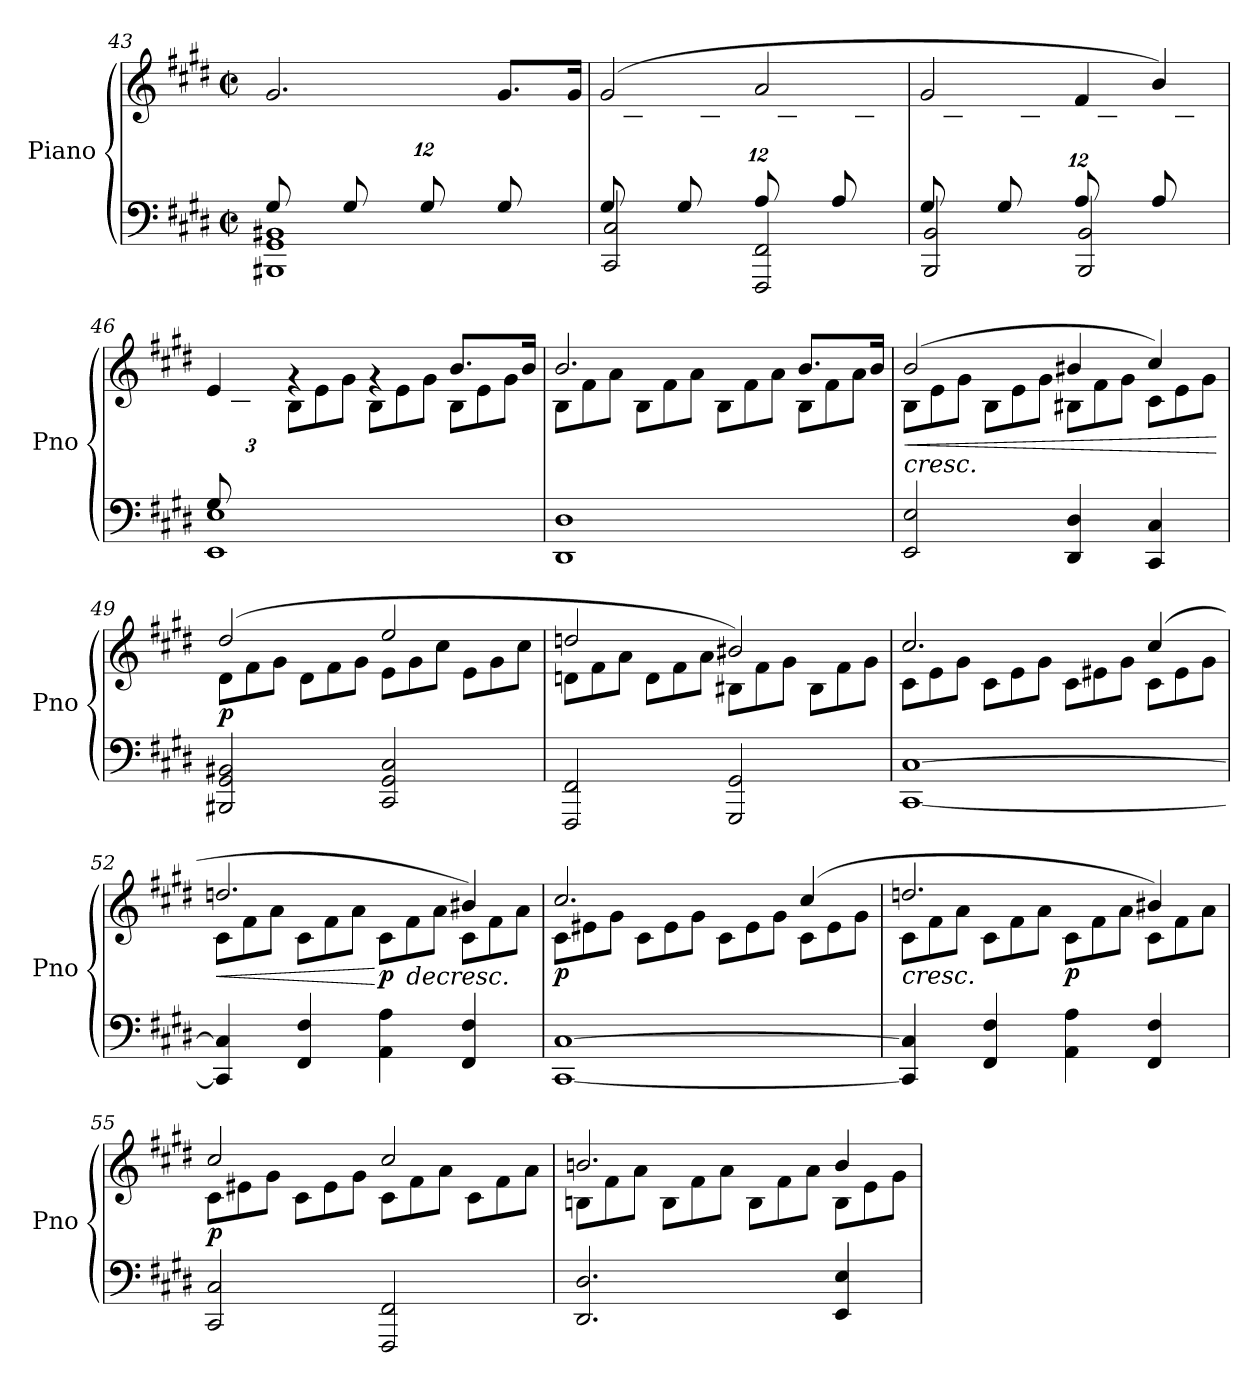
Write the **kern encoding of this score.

**kern	**kern	**dynam
*part1	*part1	*part1
*staff2	*staff1	*staff1/2
*I"Piano	*	*
*I'Pno	*	*
!!LO:LB:g=z
*clefF4	*clefG2	*
*k[f#c#g#d#]	*k[f#c#g#d#]	*
*M4/4	*M4/4	*
*met(c|)	*met(c|)	*
*Xtuplet	*	*
=43	=43	=43
*^	*^	*
12G#/L	1BBB#X 1GG# 1BB#X	2.g#/	12ryy	.
6ryy	.	.	12d#\	.
.	.	.	12f#\J	.
12G#/L	.	.	12ryy	.
6ryy	.	.	12d#\	.
.	.	.	12f#\J	.
12G#/L	.	.	12ryy	.
6ryy	.	.	12d#\	.
.	.	.	12f#\J	.
12G#/L	.	8.g#/L	12ryy	.
6ryy	.	.	12d#\	.
.	.	.	12f#\J	.
.	.	16g#/Jk	.	.
=44	=44	=44	=44	=44
12G#/L	2CC#/ 2C#/	(>2g#/	12ryy	.
6ryy	.	.	12c#\	.
.	.	.	12e\J	.
12G#/L	.	.	12ryy	.
6ryy	.	.	12c#\	.
.	.	.	12e\J	.
12A/L	2FFF#/ 2FF#/	2a/	12ryy	.
6ryy	.	.	12c#\	.
.	.	.	12f#\J	.
12A/L	.	.	12ryy	.
6ryy	.	.	12c#\	.
.	.	.	12f#\J	.
=45	=45	=45	=45	=45
12G#/L	2BBB/ 2BB/	2g#/	12ryy	.
6ryy	.	.	12B\	.
.	.	.	12e\J	.
12G#/L	.	.	12ryy	.
6ryy	.	.	12B\	.
.	.	.	12e\J	.
12A/L	2BBB/ 2BB/	4f#/	12ryy	.
6ryy	.	.	12B\	.
.	.	.	12d#\J	.
12A/L	.	4b/)	12ryy	.
6ryy	.	.	12B\	.
.	.	.	12d#\J	.
=46	=46	=46	=46	=46
12G#/L	1EE 1E	4e/	12ryy	.
12%11ryy	.	.	12B\	.
.	.	.	12e\J	.
*	*	*	*Xtuplet	*
.	.	4rg	12B\L	.
.	.	.	12e\	.
.	.	.	12g#\J	.
.	.	4rg	12B\L	.
.	.	.	12e\	.
.	.	.	12g#\J	.
.	.	8.b/L	12B\L	.
.	.	.	12e\	.
.	.	.	12g#\J	.
.	.	16b/Jk	.	.
*v	*v	*	*	*
!!LO:LB:g=z	!!
=47	=47	=47	=47
1DD# 1D#	2.b/	12B\L	.
.	.	12f#\	.
.	.	12a\J	.
.	.	12B\L	.
.	.	12f#\	.
.	.	12a\J	.
.	.	12B\L	.
.	.	12f#\	.
.	.	12a\J	.
.	8.b/L	12B\L	.
.	.	12f#\	.
.	.	12a\J	.
.	16b/Jk	.	.
=48	=48	=48	=48
!	!LO:TX:b:i:t=cresc.	!	!
!	!	!	!LO:HP:b
2EE/ 2E/	(>2b/	12B\L	<
.	.	12e\	.
.	.	12g#\J	.
.	.	12B\L	.
.	.	12e\	.
.	.	12g#\J	.
4DD#/ 4D#/	4b#X/	12B#X\L	.
.	.	12f#\	.
.	.	12g#\J	.
4CC#/ 4C#/	4cc#/)	12c#\L	.
.	.	12e\	.
.	.	12g#\J	.
*	*v	*v	*
.	.	[
=49	=49	=49
*	*^	*
!	!	!	!LO:DY:b
2BBB#X/ 2GG#/ 2BB#X/	(>2dd#/	12d#\L	p
.	.	12f#\	.
.	.	12g#\J	.
.	.	12d#\L	.
.	.	12f#\	.
.	.	12g#\J	.
2CC#/ 2GG#/ 2C#/	2ee/	12e\L	.
.	.	12g#\	.
.	.	12cc#\J	.
.	.	12e\L	.
.	.	12g#\	.
.	.	12cc#\J	.
!!LO:LB:g=z	!!
=50	=50	=50	=50
2FFF#/ 2FF#/	2ddn/	12dn\L	.
.	.	12f#\	.
.	.	12a\J	.
.	.	12d\L	.
.	.	12f#\	.
.	.	12a\J	.
2GGG#/ 2GG#/	2b#X/)	12B#X\L	.
.	.	12f#\	.
.	.	12g#\J	.
.	.	12B#\L	.
.	.	12f#\	.
.	.	12g#\J	.
!!LO:LB:g=z	!!
=51	=51	=51	=51
[1CC# [1C#	2.cc#/	12c#\L	.
.	.	12e\	.
.	.	12g#\J	.
.	.	12c#\L	.
.	.	12e\	.
.	.	12g#\J	.
.	.	12c#\L	.
.	.	12e#X\	.
.	.	12g#\J	.
.	(>4cc#/	12c#\L	.
.	.	12e#\	.
.	.	12g#\J	.
=52	=52	=52	=52
!	!	!	!LO:HP:b
4CC#/] 4C#/]	2.ddn/	12c#\L	<
.	.	12f#\	.
.	.	12a\J	.
4FF#/ 4F#/	.	12c#\L	.
.	.	12f#\	.
.	.	12a\J	.
!	!	!	!LO:DY:n=1:b
4AA\ 4A\	.	12c#\L	[ p
!	!	!	!LO:HP:b
.	.	12f#\	>
.	.	12a\J	.
4FF#/ 4F#/	4b#X/)	12c#\L	.
.	.	12f#\	.
.	.	12a\J	.
=53	=53	=53	=53
!	!	!	!LO:DY:b
[1CC# [1C#	2.cc#/	12c#\L	p
.	.	12e#X\	.
.	.	12g#\J	.
.	.	12c#\L	.
.	.	12e#\	.
.	.	12g#\J	.
.	.	12c#\L	.
.	.	12e#\	.
.	.	12g#\J	.
.	(>4cc#/	12c#\L	.
.	.	12e#\	.
.	.	12g#\J	.
=54	=54	=54	=54
!	!	!	!LO:HP:b
4CC#/] 4C#/]	2.ddn/	12c#\L	<
.	.	12f#\	.
.	.	12a\J	.
4FF#/ 4F#/	.	12c#\L	.
.	.	12f#\	.
.	.	12a\J	.
!	!	!	!LO:DY:b
4AA\ 4A\	.	12c#\L	p
.	.	12f#\	[
.	.	12a\J	.
4FF#/ 4F#/	4b#X/)	12c#\L	.
.	.	12f#\	.
.	.	12a\J	.
*	*v	*v	*
.	.	]
!!LO:PB:g=z
=55	=55	=55
*	*^	*
!	!	!	!LO:DY:b
2CC#/ 2C#/	2cc#/	12c#\L	p
.	.	12e#X\	.
.	.	12g#\J	.
.	.	12c#\L	.
.	.	12e#\	.
.	.	12g#\J	.
2FFF#/ 2FF#/	2cc#/	12c#\L	.
.	.	12f#\	.
.	.	12a\J	.
.	.	12c#\L	.
.	.	12f#\	.
.	.	12a\J	.
=56	=56	=56	=56
2.DD#/ 2.D#/	2.bn/	12Bn\L	.
.	.	12f#\	.
.	.	12a\J	.
.	.	12B\L	.
.	.	12f#\	.
.	.	12a\J	.
.	.	12B\L	.
.	.	12f#\	.
.	.	12a\J	.
4EE/ 4E/	4b/	12B\L	.
.	.	12e\	.
.	.	12g#\J	.
*	*v	*v	*
=	=	=
*-	*-	*-
